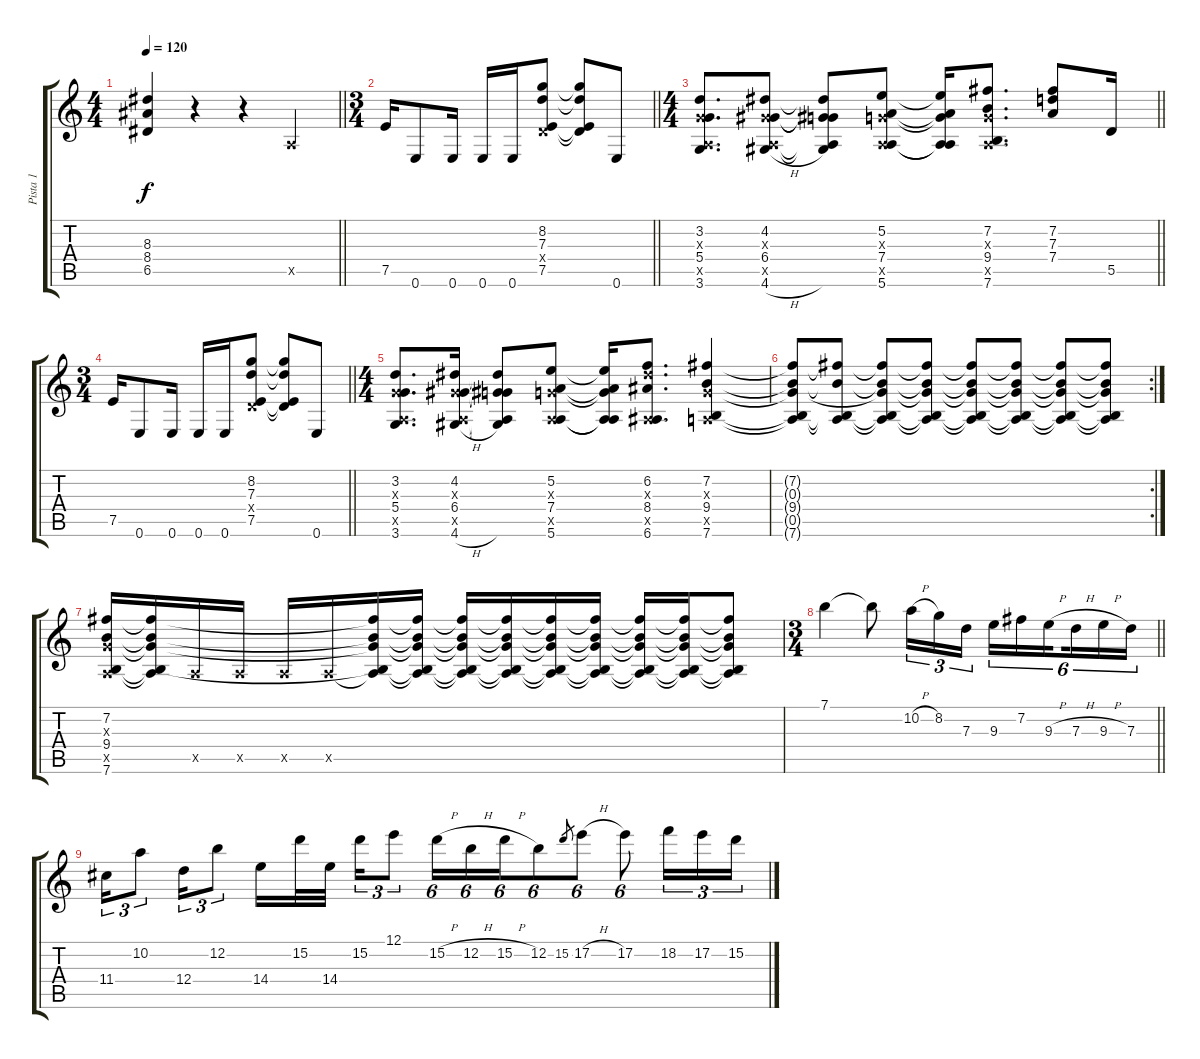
\track ("Pista 1" "Pista 1") {instrument overdrivenguitar}
\staff {score tabs}
\tuning (E4 B3 G3 D3 A2 E2) {hide}
\ts (4 4)
\tempo 120
\clef g2
\barLineRight lightlight
\ks c
(8.3 8.4 6.5).4{dy f} r.4 r.4 0.5{x}.4 |
\ts (3 4)
\barLineRight lightlight
7.5.16 0.6.8 0.6.16 0.6.16 0.6.16 (8.2 7.3 0.4{x} 7.5).8 (8.2{t} 7.3{t} 0.4{t} 7.5{t}).8 0.6.8 |
\ts (4 4)
\barLineRight lightlight
(3.2 0.3{x} 5.4 0.5{x} 3.6).8{d} (4.2 0.3{x} 6.4 0.5{x} 4.6{h}).8 (4.2{t} 0.3{t} 6.4{t} 0.5{t} 4.6{t}).8 (5.2 0.3{x} 7.4 0.5{x} 5.6).8 (5.2{t} 0.3{t} 7.4{t} 0.5{t} 5.6{t}).16 (7.2 0.3{x} 9.4 0.5{x} 7.6).8{d} (7.2 7.3 7.4).8 5.5.16 |
\ts (3 4)
\barLineRight lightlight
7.5.16 0.6.8 0.6.16 0.6.16 0.6.16 (8.2 7.3 0.4{x} 7.5).8 (8.2{t} 7.3{t} 0.4{t} 7.5{t}).8 0.6.8 |
\ts (4 4)
(3.2 0.3{x} 5.4 0.5{x} 3.6).8{d} (4.2 0.3{x} 6.4 0.5{x} 4.6{h}).16 (4.2{t} 0.3{t} 6.4{t} 0.5{t} 4.6{t}).8 (5.2 0.3{x} 7.4 0.5{x} 5.6).8 (5.2{t} 0.3{t} 7.4{t} 0.5{t} 5.6{t}).16 (6.2 8.3{x} 8.4 0.5{x} 6.6).8{d} (7.2 0.3{x} 9.4 0.5{x} 7.6).4 |
\rc 2
(7.2{t} 0.3{t} 9.4{t} 0.5{t} 7.6{t}).8 (7.2{t} 9.4{t} 0.5{t} 7.6{t}).8 (7.2{t} 0.3{t} 9.4{t} 0.5{t} 7.6{t}).8 (7.2{t} 0.3{t} 9.4{t} 0.5{t} 7.6{t}).8 (7.2{t} 0.3{t} 9.4{t} 0.5{t} 7.6{t}).8 (7.2{t} 0.3{t} 9.4{t} 0.5{t} 7.6{t}).8 (7.2{t} 0.3{t} 9.4{t} 0.5{t} 7.6{t}).8 (7.2{t} 0.3{t} 9.4{t} 0.5{t} 7.6{t}).8 |
(7.2 0.3{x} 9.4 0.5{x} 7.6).16 (7.2{t} 0.3{t} 9.4{t} 0.5{t} 7.6{t}).16 0.5{x}.16 0.5{x}.16 0.5{x}.16 0.5{x}.16 (7.2{t} 0.3{t} 9.4{t} 0.5{t} 7.6{t}).16 (7.2{t} 0.3{t} 9.4{t} 0.5{t} 7.6{t}).16 (7.2{t} 0.3{t} 9.4{t} 0.5{t} 7.6{t}).16 (7.2{t} 0.3{t} 9.4{t} 0.5{t} 7.6{t}).16 (7.2{t} 0.3{t} 9.4{t} 0.5{t} 7.6{t}).16 (7.2{t} 0.3{t} 9.4{t} 0.5{t} 7.6{t}).16 (7.2{t} 0.3{t} 9.4{t} 0.5{t} 7.6{t}).16 (7.2{t} 0.3{t} 9.4{t} 0.5{t} 7.6{t}).16 (7.2{t} 0.3{t} 9.4{t} 0.5{t} 7.6{t}).8 |
\ts (3 4)
\barLineRight lightlight
7.1.4 7.1{t}.8 10.2{h}.16{tu (3 2)} 8.2.16{tu (3 2)} 7.3.16{tu (3 2)} 9.3.16{tu (6 4)} 7.2.16{tu (6 4)} 9.3{h}.16{tu (6 4) beam splitsecondary} 7.3{h}.16{tu (6 4)} 9.3{h}.16{tu (6 4)} 7.3.16{tu (6 4)} |
11.4.16{tu (3 2)} 10.2.8{tu (3 2)} 12.4.16{tu (3 2)} 12.2.8{tu (3 2)} 14.4.16 15.2.32 14.4.32{beam splitsecondary} 15.2.16{tu (3 2)} 12.1.8{tu (3 2)} 15.2{h}.16{tu (6 4)} 12.2{h}.16{tu (6 4)} 15.2{h}.16{tu (6 4)} 12.2.8{tu (6 4)} 15.2.8{gr} 17.2{h}.8{tu (6 4)} 17.2.8{tu (6 4)} 18.2.16{tu (3 2)} 17.2.16{tu (3 2)} 15.2.16{tu (3 2)}
